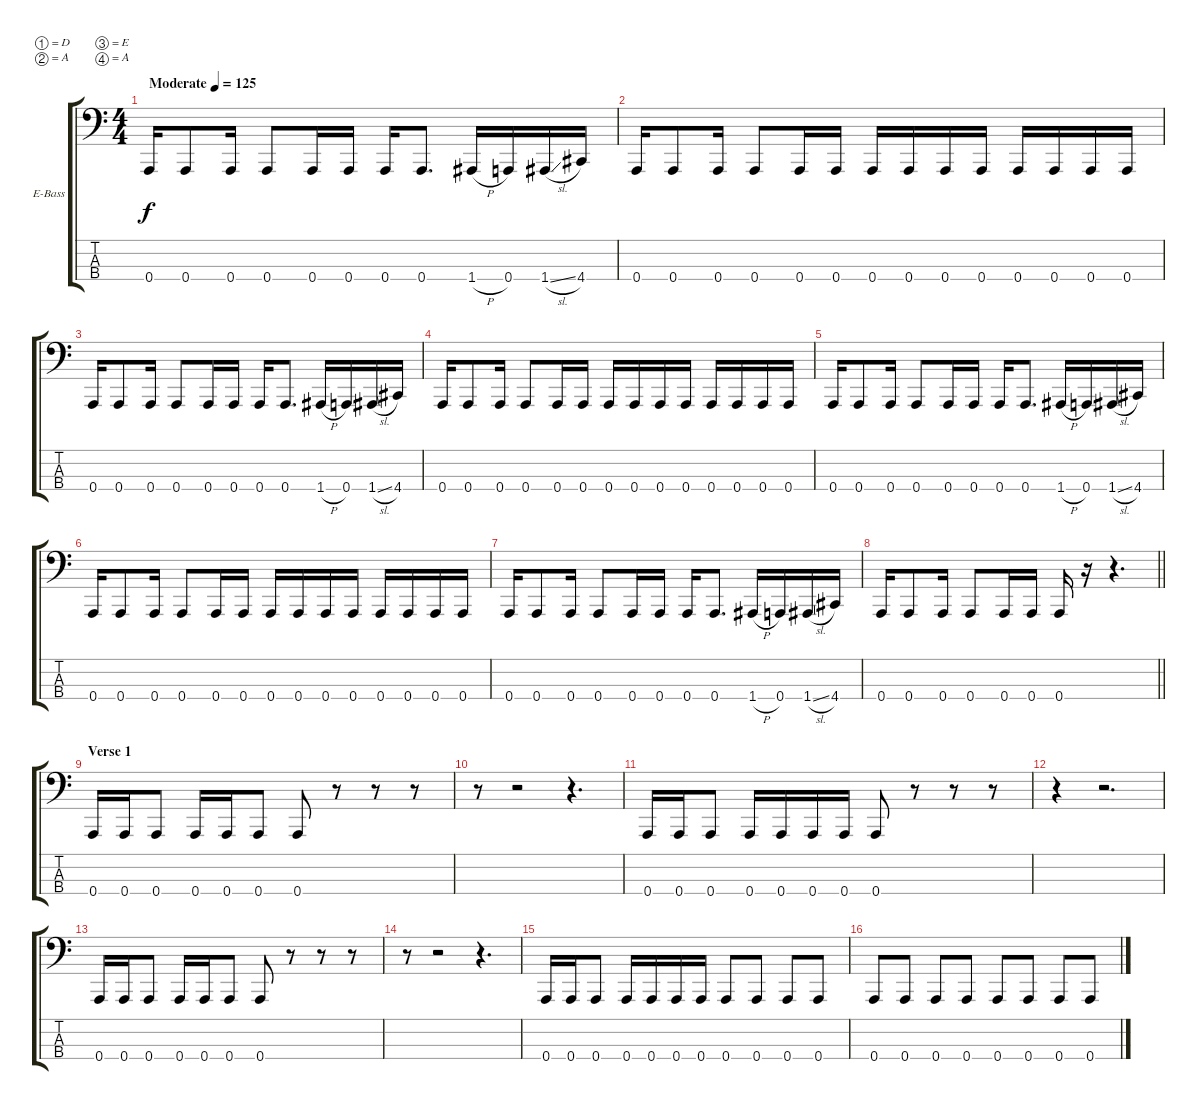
\bracketExtendMode groupsimilarinstruments
\firstSystemTrackNameOrientation horizontal
\otherSystemsTrackNameOrientation horizontal
\track ("B" "E-Bass") {instrument electricbassfinger}
\staff {score tabs}
\tuning (D2 A1 E1 A0)
\ts (4 4)
\beaming (8 2 2 2 2)
\section ("" "")
\tempo (125 "Moderate")
\clef f4
\ks c
0.4.16{dy f instrument electricbassfinger} 0.4.8 0.4.16 0.4.8 0.4.16 0.4.16 0.4.16 0.4.8{d} 1.4{h}.16 0.4.16 1.4{sl}.16 4.4.16 |
0.4.16 0.4.8 0.4.16 0.4.8 0.4.16 0.4.16 0.4.16 0.4.16 0.4.16 0.4.16 0.4.16 0.4.16 0.4.16 0.4.16 |
0.4.16 0.4.8 0.4.16 0.4.8 0.4.16 0.4.16 0.4.16 0.4.8{d} 1.4{h}.16 0.4.16 1.4{sl}.16 4.4.16 |
0.4.16 0.4.8 0.4.16 0.4.8 0.4.16 0.4.16 0.4.16 0.4.16 0.4.16 0.4.16 0.4.16 0.4.16 0.4.16 0.4.16 |
0.4.16 0.4.8 0.4.16 0.4.8 0.4.16 0.4.16 0.4.16 0.4.8{d} 1.4{h}.16 0.4.16 1.4{sl}.16 4.4.16 |
0.4.16 0.4.8 0.4.16 0.4.8 0.4.16 0.4.16 0.4.16 0.4.16 0.4.16 0.4.16 0.4.16 0.4.16 0.4.16 0.4.16 |
0.4.16 0.4.8 0.4.16 0.4.8 0.4.16 0.4.16 0.4.16 0.4.8{d} 1.4{h}.16 0.4.16 1.4{sl}.16 4.4.16 |
\barLineRight lightlight
0.4.16 0.4.8 0.4.16 0.4.8 0.4.16 0.4.16 0.4.16 r.16 r.4{d} |
\section ("" "Verse 1")
0.4.16 0.4.16 0.4.8 0.4.16 0.4.16 0.4.8 0.4.8 r.8 r.8 r.8 |
r.8 r.2 r.4{d} |
0.4.16 0.4.16 0.4.8 0.4.16 0.4.16 0.4.16 0.4.16 0.4.8 r.8 r.8 r.8 |
r.4 r.2{d} |
0.4.16 0.4.16 0.4.8 0.4.16 0.4.16 0.4.8 0.4.8 r.8 r.8 r.8 |
r.8 r.2 r.4{d} |
0.4.16 0.4.16 0.4.8 0.4.16 0.4.16 0.4.16 0.4.16 0.4.8 0.4.8 0.4.8 0.4.8 |
0.4.8 0.4.8 0.4.8 0.4.8 0.4.8 0.4.8 0.4.8 0.4.8
